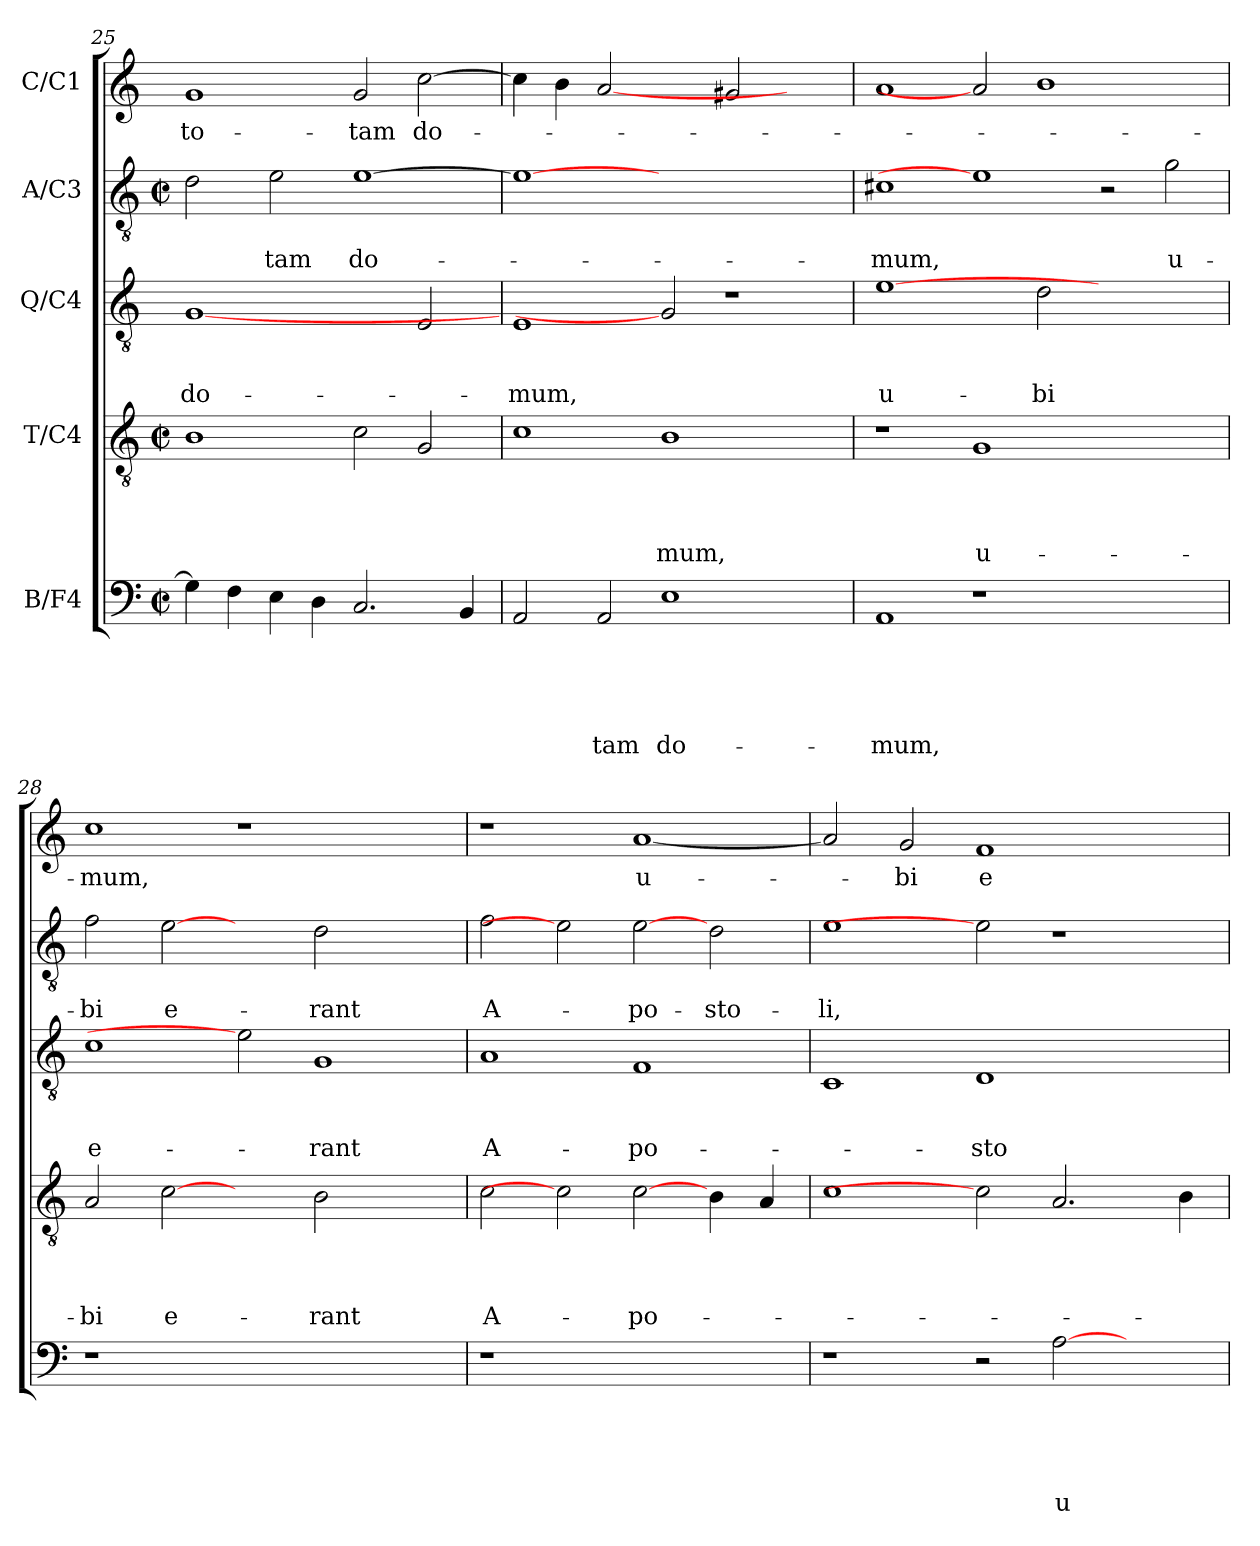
**kern	**text	**text	**text	**text	**text	**kern	**text	**text	**text	**text	**kern	**text	**text	**text	**kern	**text	**text	**kern	**text
*part5	*part5	*part5	*part5	*part5	*part5	*part4	*part4	*part4	*part4	*part4	*part3	*part3	*part3	*part3	*part2	*part2	*part2	*part1	*part1
*staff5	*staff5	*staff5	*staff5	*staff5	*staff5	*staff4	*staff4	*staff4	*staff4	*staff4	*staff3	*staff3	*staff3	*staff3	*staff2	*staff2	*staff2	*staff1	*staff1
*I"B/F4	*	*	*	*	*	*I"T/C4	*	*	*	*	*I"Q/C4	*	*	*	*I"A/C3	*	*	*I"C/C1	*
*clefF4	*	*	*	*	*	*clefGv2	*	*	*	*	*clefGv2	*	*	*	*clefGv2	*	*	*clefG2	*
*k[]	*	*	*	*	*	*k[]	*	*	*	*	*k[]	*	*	*	*k[]	*	*	*k[]	*
*C:	*	*	*	*	*	*C:	*	*	*	*	*C:	*	*	*	*C:	*	*	*C:	*
*M2/2	*	*	*	*	*	*M2/2	*	*	*	*	*	*	*	*	*M2/2	*	*	*	*
*met(c|)	*	*	*	*	*	*met(c|)	*	*	*	*	*	*	*	*	*met(c|)	*	*	*	*
=25	=25	=25	=25	=25	=25	=25	=25	=25	=25	=25	=25	=25	=25	=25	=25	=25	=25	=25	=25
!	!	!	!	!	!	!	!	!	!	!	!	!	!	!LO:LY:b	!	!	!	!	!LO:LY:b
4G\]	.	.	.	.	.	1B	.	.	.	.	[1G	.	.	do-	2d\	.	.	1g	to-
4F\	.	.	.	.	.	.	.	.	.	.	.	.	.	.	.	.	.	.	.
!	!	!	!	!	!	!	!	!	!	!	!	!	!	!	!	!	!LO:LY:b	!	!
4E\	.	.	.	.	.	.	.	.	.	.	.	.	.	.	2e\	.	-tam	.	.
4D\	.	.	.	.	.	.	.	.	.	.	.	.	.	.	.	.	.	.	.
!	!	!	!	!	!	!	!	!	!	!	!	!	!	!	!	!	!LO:LY:b	!	!LO:LY:b
2.C/	.	.	.	.	.	2c\	.	.	.	.	2ryy	.	.	.	[1e	.	do-	2g/	-tam
!	!	!	!	!	!	!	!	!	!	!	!	!	!	!	!	!	!	!	!LO:LY:b
.	.	.	.	.	.	2G/	.	.	.	.	2E/	.	.	.	.	.	.	[2cc\	do-
4BB/	.	.	.	.	.	.	.	.	.	.	.	.	.	.	.	.	.	.	.
=26	=26	=26	=26	=26	=26	=26	=26	=26	=26	=26	=26	=26	=26	=26	=26	=26	=26	=26	=26
!	!	!	!	!	!	!	!	!	!	!	!	!	!	!LO:LY:b	!	!	!	!	!
2AA/	.	.	.	.	.	1c	.	.	.	.	1E	.	.	-mum,	1e_	.	.	4cc\]	.
.	.	.	.	.	.	.	.	.	.	.	.	.	.	.	.	.	.	4b\	.
!	!	!	!	!	!LO:LY:b	!	!	!	!	!	!	!	!	!	!	!	!	!	!
2AA/	.	.	.	.	-tam	.	.	.	.	.	.	.	.	.	.	.	.	[2a	.
!	!	!	!	!	!LO:LY:b	!	!	!	!	!LO:LY:b	!	!	!	!	!	!	!	!	!
1E	.	.	.	.	do-	1B	.	.	.	-mum,	2G]	.	.	.	1.ryy	.	.	2ryy	.
.	.	.	.	.	.	.	.	.	.	.	1r	.	.	.	.	.	.	2g#X/	.
2ryy	.	.	.	.	.	2ryy	.	.	.	.	.	.	.	.	.	.	.	2ryy	.
=27	=27	=27	=27	=27	=27	=27	=27	=27	=27	=27	=27	=27	=27	=27	=27	=27	=27	=27	=27
!	!	!	!	!	!LO:LY:b	!	!	!	!	!	!	!	!	!LO:LY:b	!	!	!LO:LY:b	!	!
1AA	.	.	.	.	-mum,	1r	.	.	.	.	[1e	.	.	u-	1c#X	.	-mum,	1a	.
!	!	!	!	!	!	!	!	!	!	!LO:LY:b	!	!	!	!	!	!	!	!	!
1r	.	.	.	.	.	1G	.	.	.	u-	2ryy	.	.	.	1e]	.	.	2a]	.
!	!	!	!	!	!	!	!	!	!	!	!	!	!	!LO:LY:b	!	!	!	!	!
.	.	.	.	.	.	.	.	.	.	.	2d\	.	.	-bi	.	.	.	1b	.
1ryy	.	.	.	.	.	1ryy	.	.	.	.	1ryy	.	.	.	2r	.	.	.	.
!	!	!	!	!	!	!	!	!	!	!	!	!	!	!	!	!	!LO:LY:b	!	!
.	.	.	.	.	.	.	.	.	.	.	.	.	.	.	2g\	.	u-	2ryy	.
=28	=28	=28	=28	=28	=28	=28	=28	=28	=28	=28	=28	=28	=28	=28	=28	=28	=28	=28	=28
!	!	!	!	!	!	!	!	!	!	!LO:LY:b	!	!	!	!LO:LY:b	!	!	!LO:LY:b	!	!LO:LY:b
1r	.	.	.	.	.	2A/	.	.	.	-bi	1c	.	.	e-	2f\	.	-bi	1cc	-mum,
!	!	!	!	!	!	!	!	!	!	!LO:LY:b	!	!	!	!	!	!	!LO:LY:b	!	!
.	.	.	.	.	.	[2c	.	.	.	e-	.	.	.	.	[2e	.	e-	.	.
1.ryy	.	.	.	.	.	2ryy	.	.	.	.	2e]	.	.	.	2ryy	.	.	1r	.
!	!	!	!	!	!	!	!	!	!	!LO:LY:b	!	!	!	!LO:LY:b	!	!	!LO:LY:b	!	!
.	.	.	.	.	.	2B\	.	.	.	-rant	1G	.	.	-rant	2d\	.	-rant	.	.
.	.	.	.	.	.	2ryy	.	.	.	.	.	.	.	.	2ryy	.	.	2ryy	.
!!LO:LB:g=z
=29	=29	=29	=29	=29	=29	=29	=29	=29	=29	=29	=29	=29	=29	=29	=29	=29	=29	=29	=29
!	!	!	!	!	!	!	!	!	!	!LO:LY:b	!	!	!	!LO:LY:b	!	!	!LO:LY:b	!	!
1r	.	.	.	.	.	2c\	.	.	.	A-	1A	.	.	A-	2f\	.	A-	1r	.
.	.	.	.	.	.	2c]	.	.	.	.	.	.	.	.	2e]	.	.	.	.
!	!	!	!	!	!	!	!	!	!	!LO:LY:b	!	!	!	!LO:LY:b	!	!	!LO:LY:b	!	!LO:LY:b
1ryy	.	.	.	.	.	[2c	.	.	.	-po-	1F	.	.	-po-	[2e	.	-po-	[1a	u-
!	!	!	!	!	!	!	!	!	!	!	!	!	!	!	!	!	!LO:LY:b	!	!
.	.	.	.	.	.	4B\	.	.	.	.	.	.	.	.	2d\	.	-sto-	.	.
.	.	.	.	.	.	4A/	.	.	.	.	.	.	.	.	.	.	.	.	.
=30	=30	=30	=30	=30	=30	=30	=30	=30	=30	=30	=30	=30	=30	=30	=30	=30	=30	=30	=30
!	!	!	!	!	!	!	!	!	!	!	!	!	!	!	!	!	!LO:LY:b	!	!
1r	.	.	.	.	.	1c	.	.	.	.	1C	.	.	.	1e	.	-li,	2a/]	.
!	!	!	!	!	!	!	!	!	!	!	!	!	!	!	!	!	!	!	!LO:LY:b
.	.	.	.	.	.	.	.	.	.	.	.	.	.	.	.	.	.	2g/	-bi
!	!	!	!	!	!	!	!	!	!	!	!	!	!	!LO:LY:b	!	!	!	!	!LO:LY:b
2r	.	.	.	.	.	2c]	.	.	.	.	1D	.	.	-sto-	2e]	.	.	1f	e-
!	!	!	!	!	!LO:LY:b	!	!	!	!	!	!	!	!	!	!	!	!	!	!
[2A\	.	.	.	.	u-	2.A/	.	.	.	.	.	.	.	.	1r	.	.	.	.
2ryy	.	.	.	.	.	.	.	.	.	.	2ryy	.	.	.	.	.	.	2ryy	.
.	.	.	.	.	.	4B\	.	.	.	.	.	.	.	.	.	.	.	.	.
=	=	=	=	=	=	=	=	=	=	=	=	=	=	=	=	=	=	=	=
*-	*-	*-	*-	*-	*-	*-	*-	*-	*-	*-	*-	*-	*-	*-	*-	*-	*-	*-	*-
